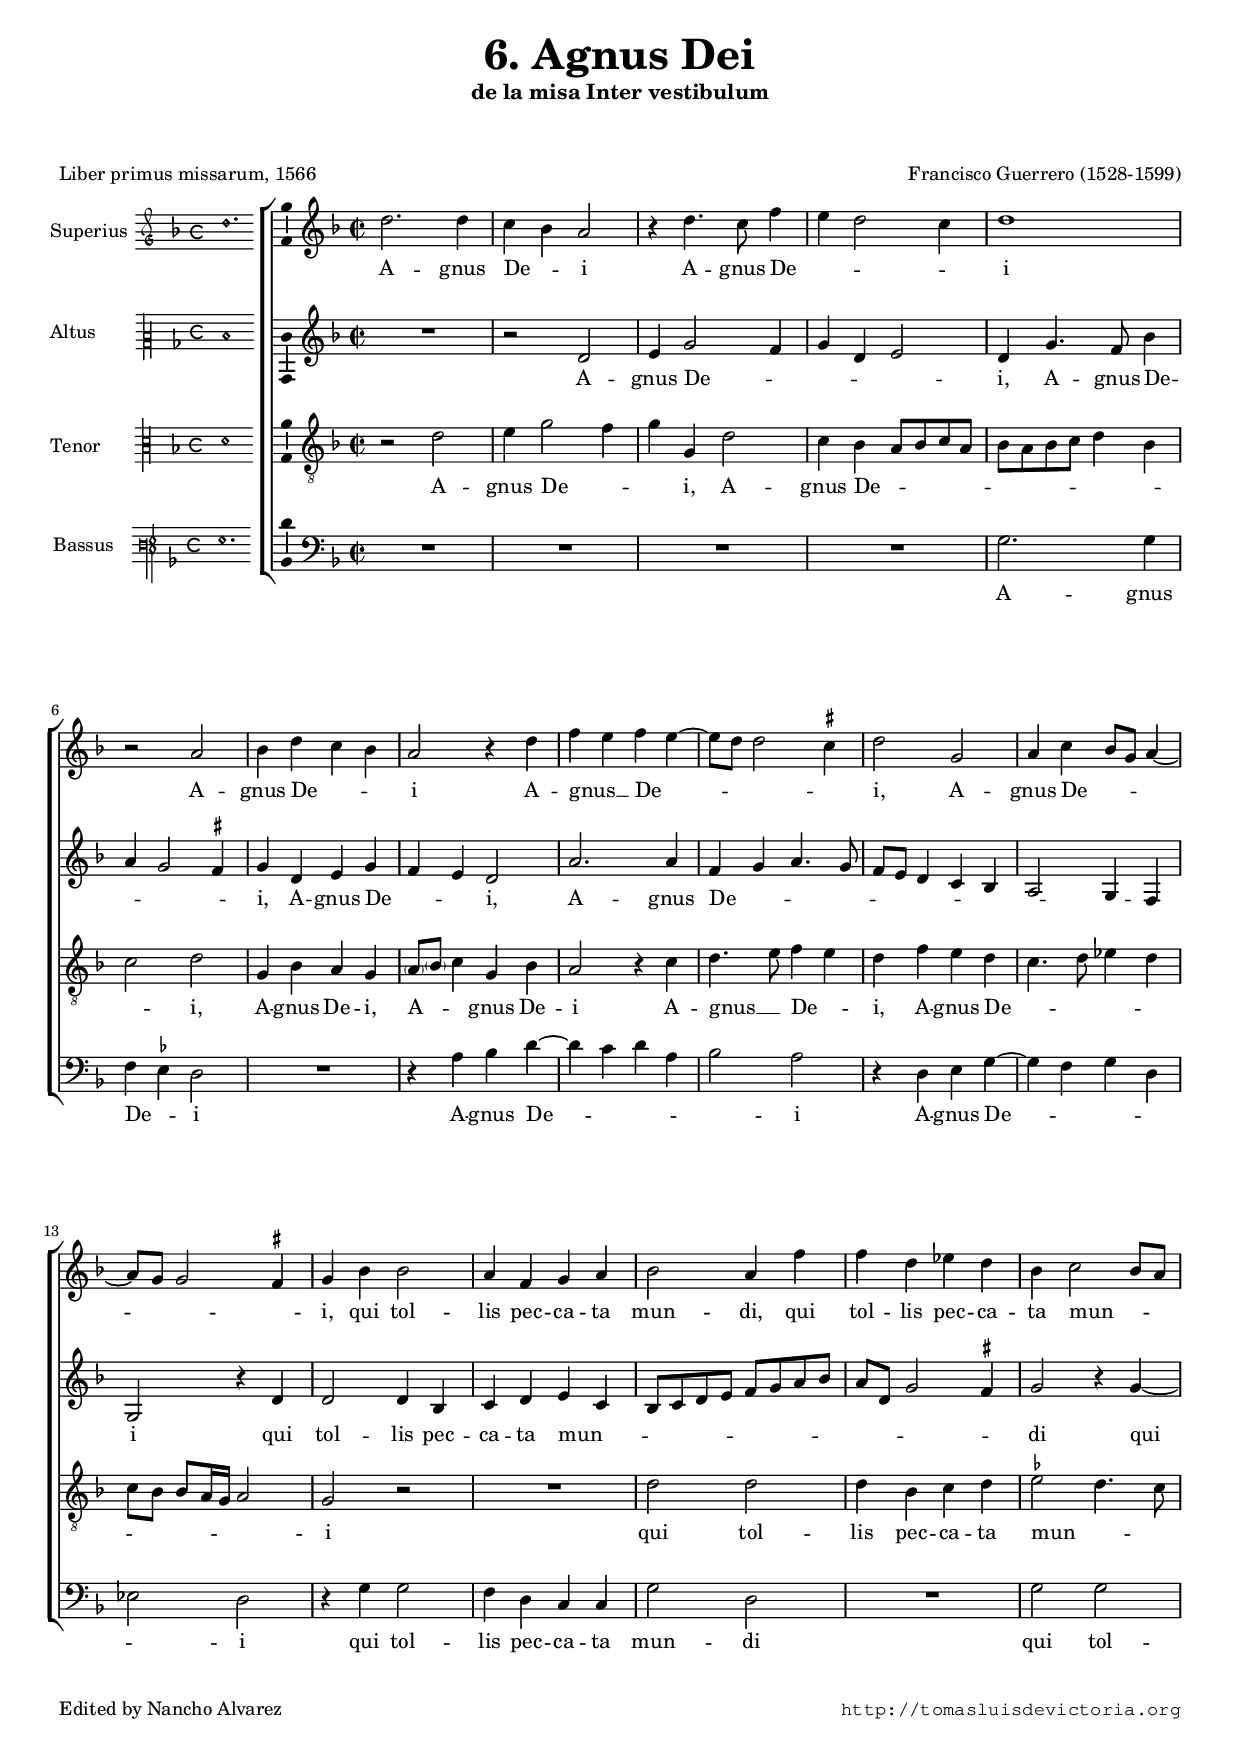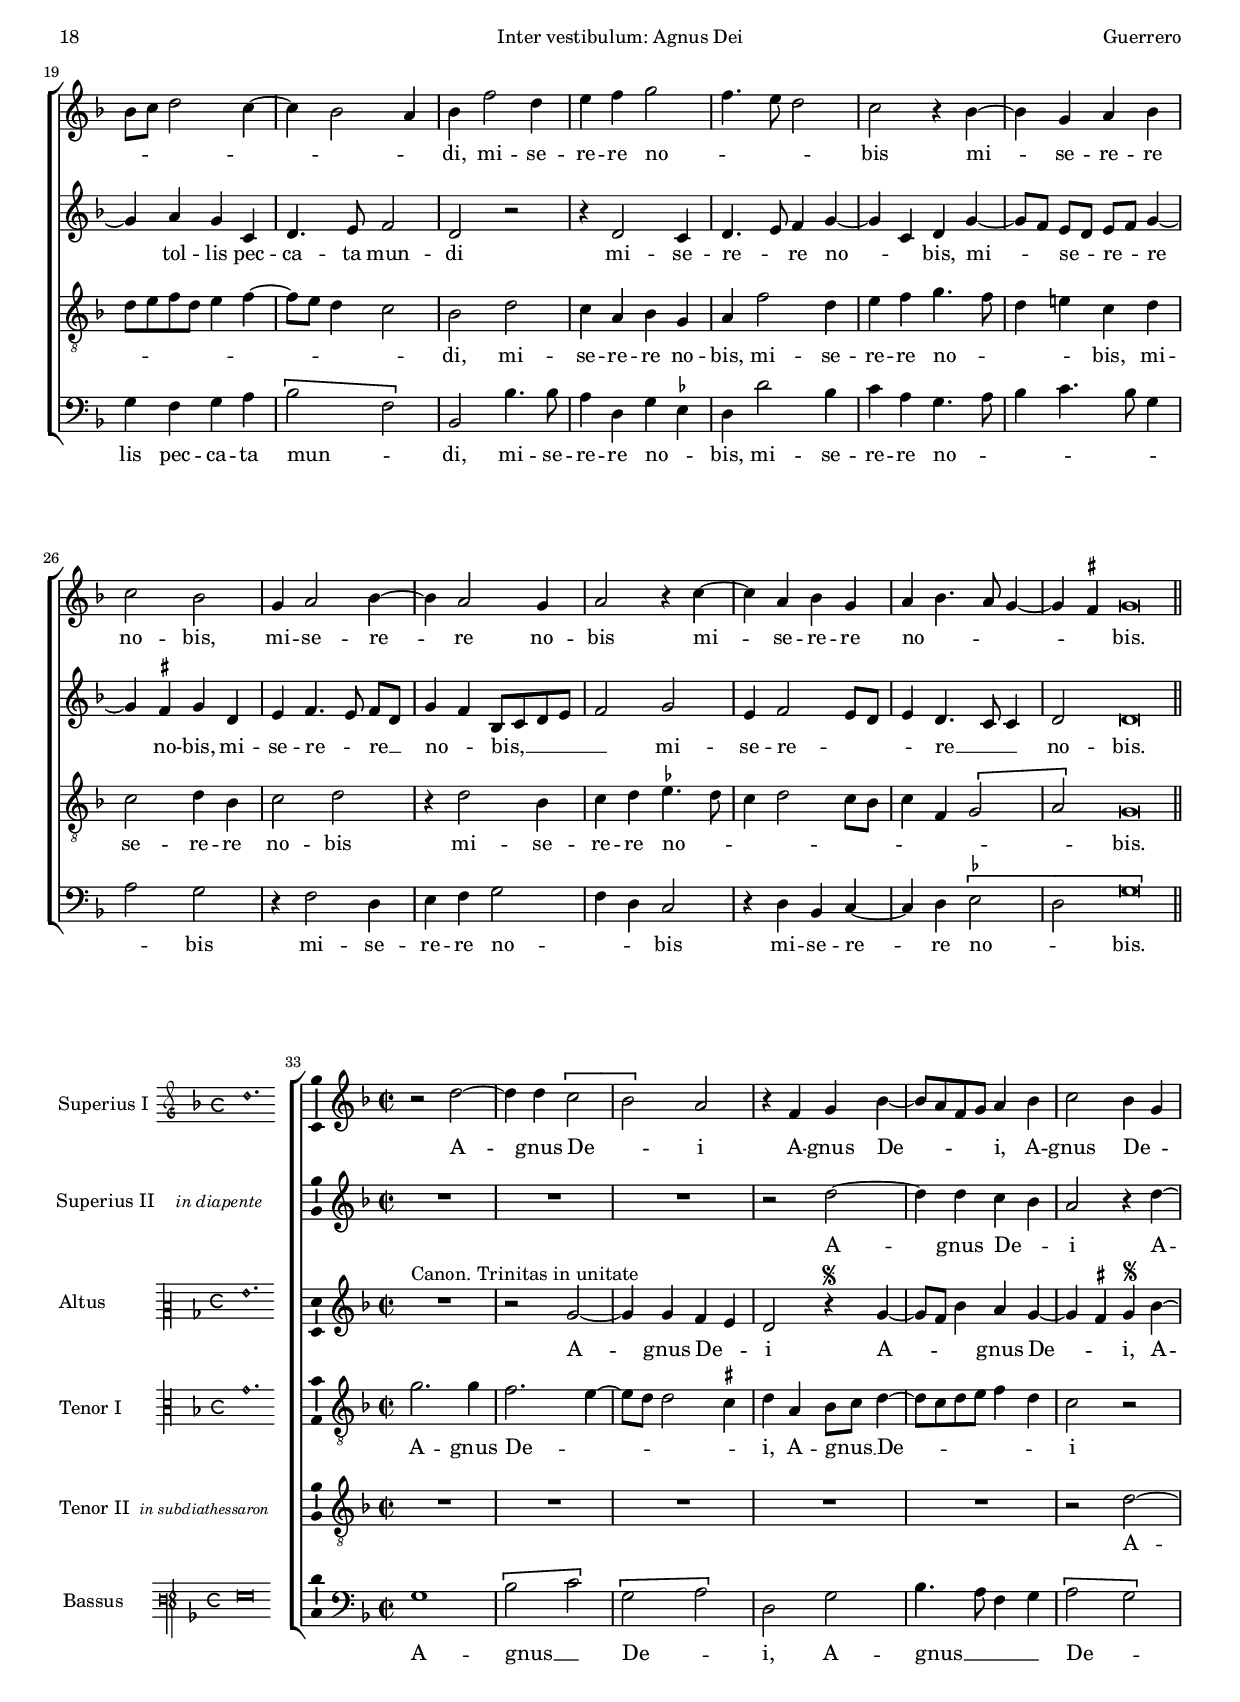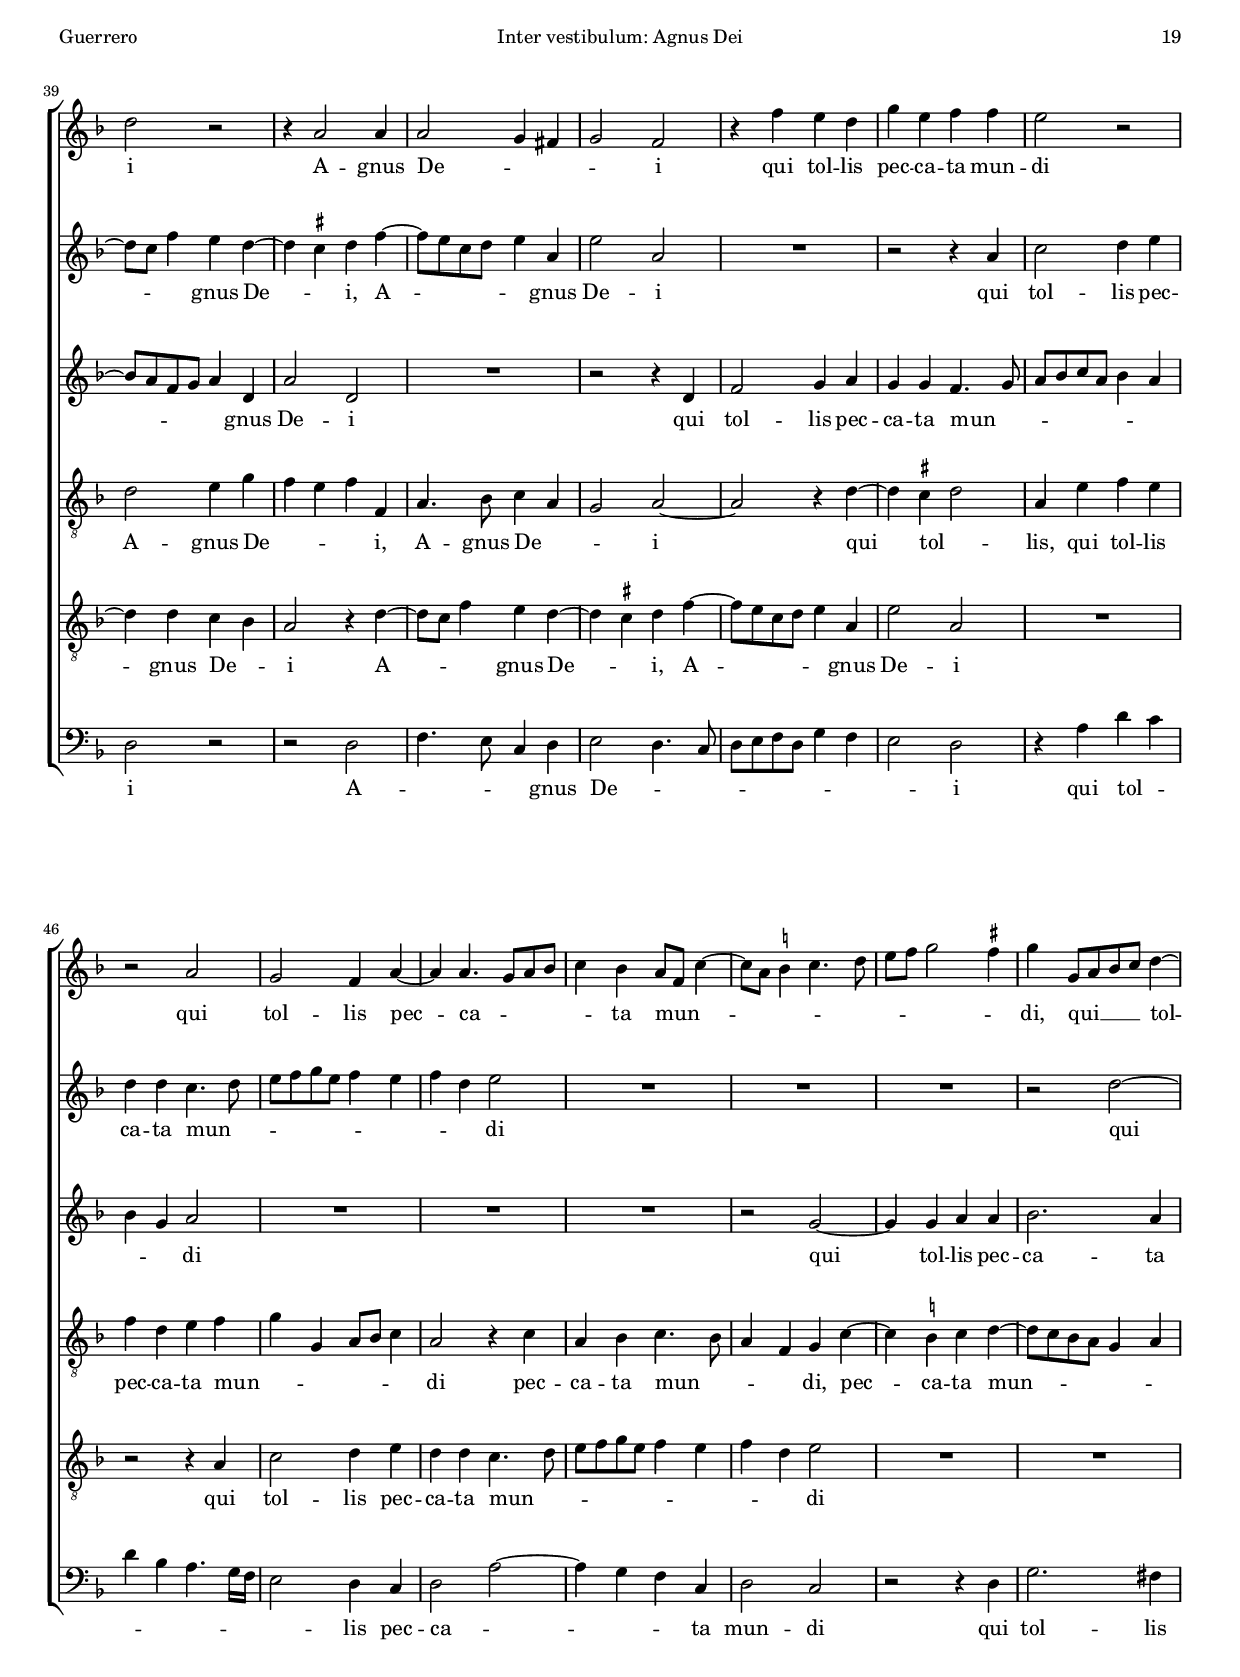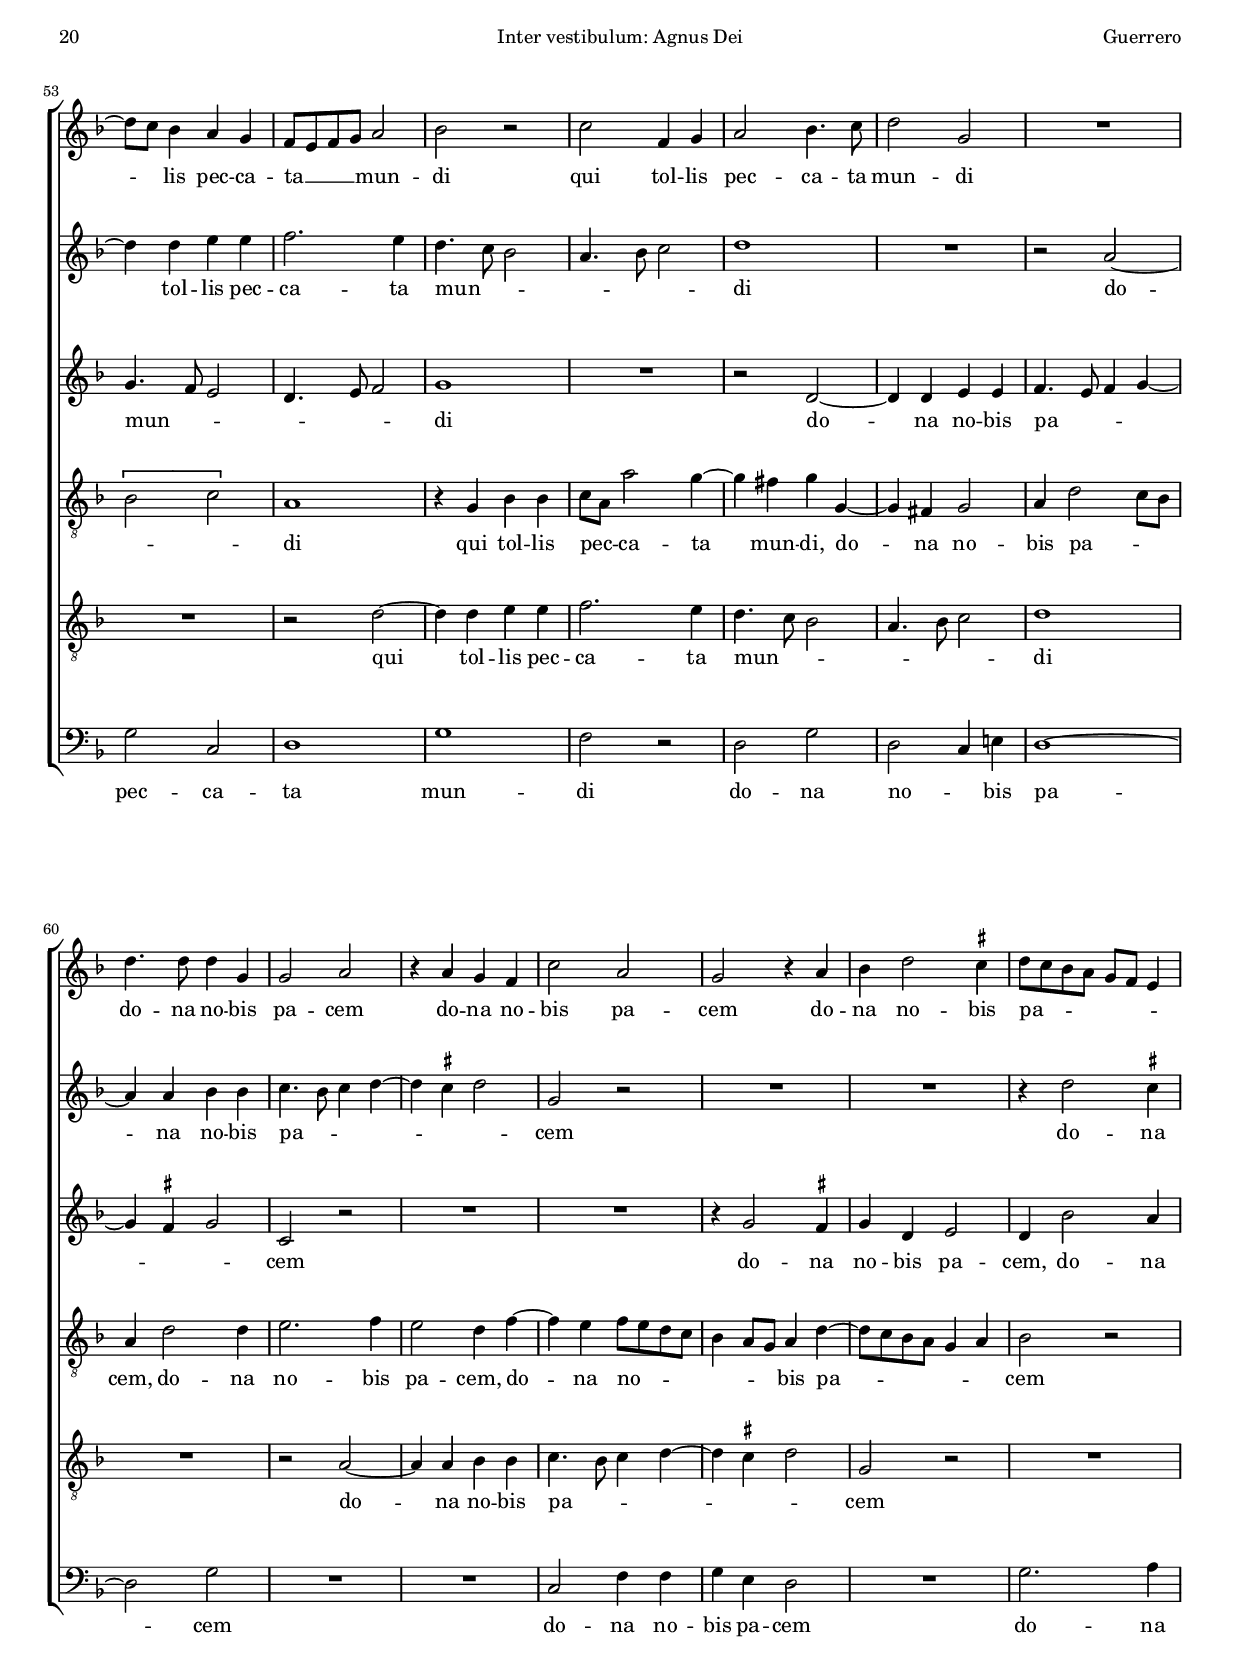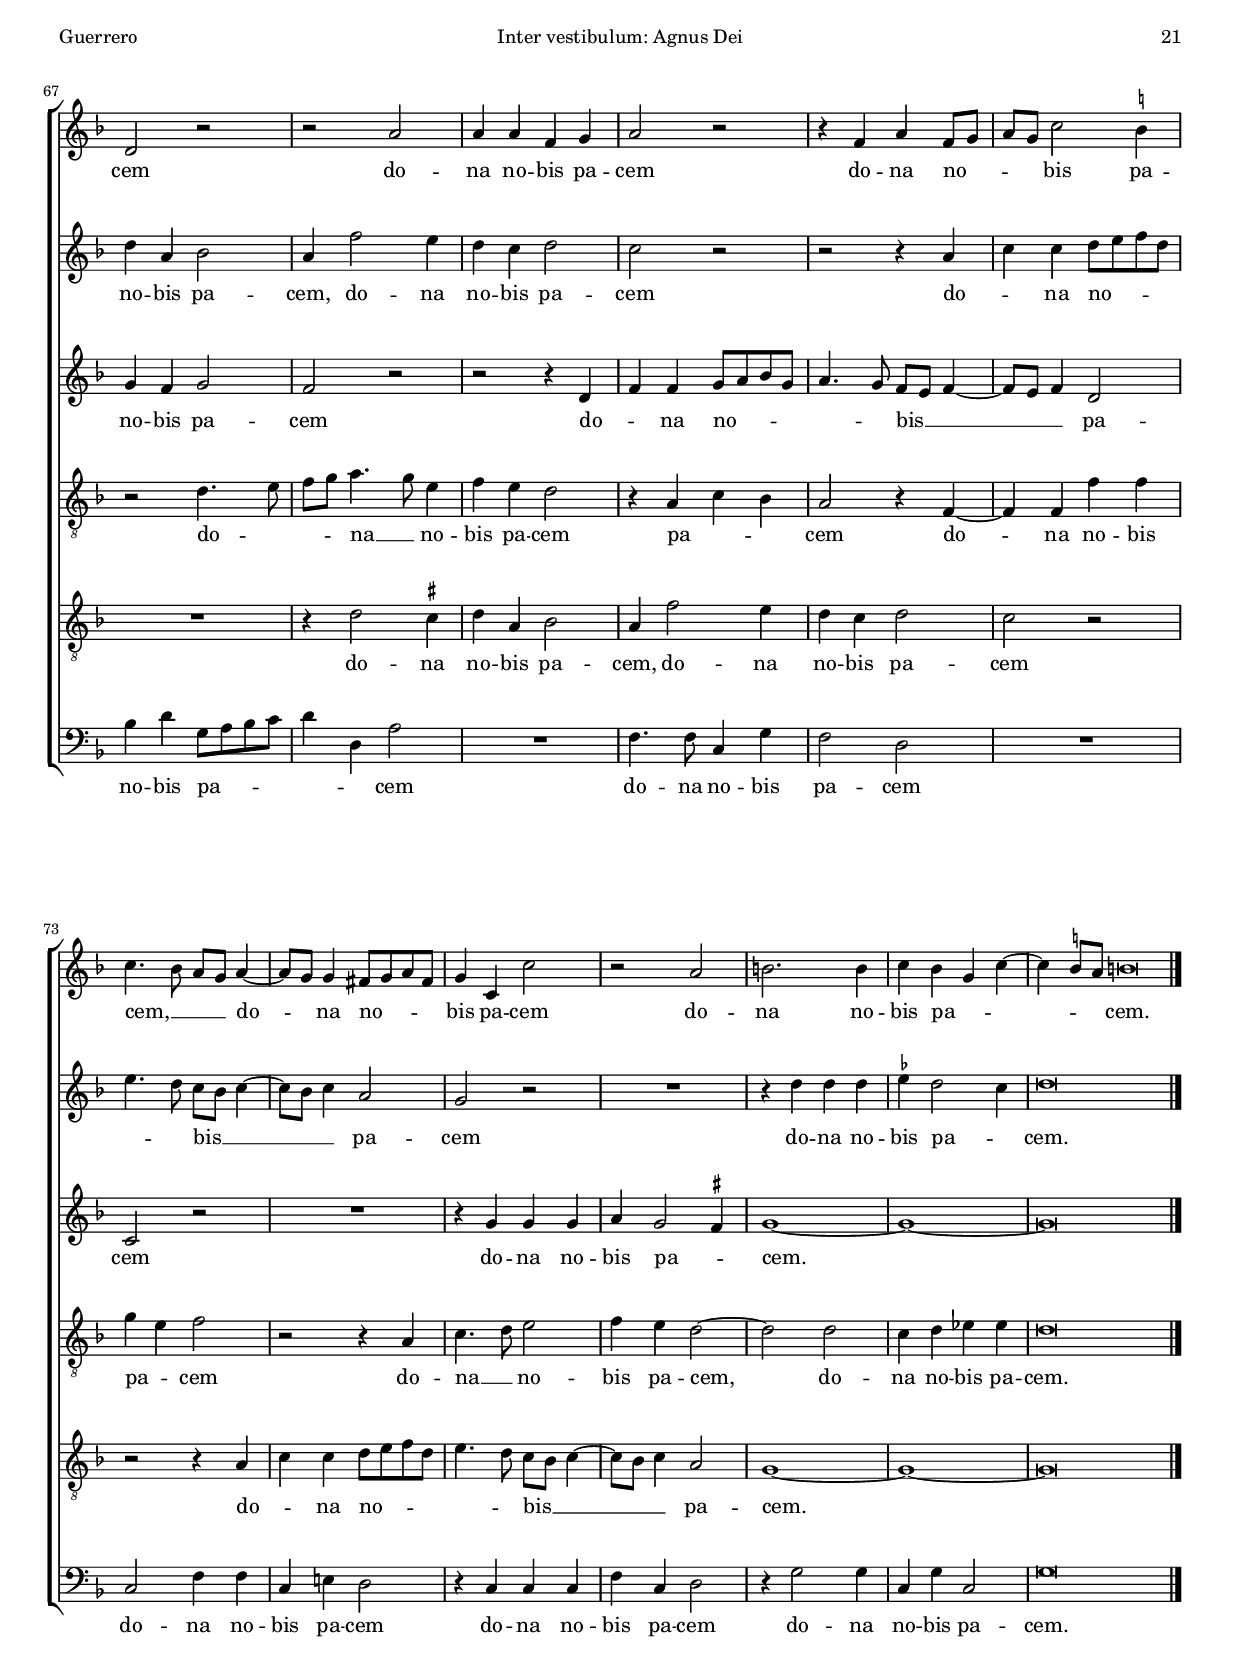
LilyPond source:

\version "2.18.0"

#(set-default-paper-size "a4")
#(set-global-staff-size 16.4)
#(ly:set-option 'point-and-click #f)
%mobile -s12.5 -i2.8

italicas=\override LyricText.font-shape = #'italic
rectas=\override LyricText.font-shape = #'upright
ss=\once \set suggestAccidentals = ##t
incipitwidth = 20

htitle="Inter vestibulum: Agnus Dei"
hcomposer="Guerrero"

\header {
	title=\markup{\fontsize #3 "6. Agnus Dei"}
	subtitle="de la misa Inter vestibulum"
	subsubtitle=\markup{\null \vspace #2 }
	composer="Francisco Guerrero (1528-1599)"
        pdfauthor=\composer
	%opus="(-)"
	poet="Liber primus missarum, 1566"
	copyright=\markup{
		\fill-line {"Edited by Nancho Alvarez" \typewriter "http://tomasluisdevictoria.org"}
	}
%	tagline=""
}

global={\key f \major \time 2/2 \skip 1*32 \bar "||" }


cantus=\relative c''{
	d2. d4
	c bes a2
	r4 d4. c8 f4
	e4 d2 c4
	d1
	r2 a2
	bes4 d c bes
	a2 r4 d
	f e f e ~
	e8 d d2 \ss cis4
	d2 g,
	a4 c bes8 g a4 ~
	a8 g g2 \ss fis4
	g4 bes bes2
	a4 f g a
	bes2 a4 f'
	f d ees d
	bes c2 bes8 a 
	bes c d2 c4 ~
	c bes2 a4
	bes f'2 d4
	e f g2
	f4. e8 d2
	c r4 bes ~
	bes g a bes
	c2 bes
	g4 a2 bes4 ~
	bes a2 g4
	a2 r4 c ~
	c a bes g
	a bes4. a8 g4 ~
	g \ss fis4 g\breve*1/4
}

altus=\relative c'{
	R1
	r2 d
	e4 g2 f4
	g4 d e2
	d4 g4. f8 bes4
	a4 g2 \ss fis4
	g d e g
	f e d2
	a'2. a4
	f g a4. g8
	f e d4 c bes
	a2 g4 f
	g2 r4 d'
	d2 d4 bes
	c d e c
	bes8 c d e f g a bes
	a8 d, g2 \ss fis4
	g2 r4 g ~
	g a g c,
	d4. e8 f2
	d r
	r4 d2 c4
	d4. e8 f4 g ~
	g c, d g ~
	g8[ f] e[ d] e[ f] g4 ~
	g \ss fis4 g d
	e f4. e8 f[ d]
	g4 f bes,8 c d e
	f2 g
	e4 f2 e8 d 
	e4 d4. c8 c4
	d2 d\breve*1/4
}

tenor=\relative c'{
	r2 d2
	e4 g2 f4
	g4 g, d'2
	c4 bes a8 bes c a
	bes a bes c d4 bes
	c2 d
	g,4 bes a g
	\parenthesize a8 \parenthesize bes c4 g bes %g8 a
	a2 r4 c
	d4. e8 f4 e
	d f e d
	c4. d8 ees4 d
	c8[ bes] bes[ a16 g] a2
	g r
	R1
	d'2 d
	d4 bes c d
	\ss ees2 d4. c8
	d e f d e4 f ~
	f8 e d4 c2
	bes d
	c4 a bes g
	a f'2 d4
	e4 f g4. f8 
	d4 e! c d 
	c2 d4 bes
	c2 d
	r4 d2 bes4
	c4 d \ss ees4. d8 
	c4 d2 c8 bes
	c4 f, \[g2
	a\] g\breve*1/4
}

bassus=\relative c'{
	R1*4
	g2. g4
	f \ss ees d2
	R1
	r4 a' bes d ~
	d c d a
	bes2 a
	r4 d, e g ~
	g f g d 
	ees2 d
	r4 g g2
	f4 d c c
	g'2 d
	R1
	g2 g
	g4 f g a
	\[bes2 f\]
	bes,2 bes'4. bes8
	a4 d, g \ss ees
	d4 d'2 bes4
	c4 a g4. a8 bes4 c4. bes8 g4
	a2 g
	r4 f2 d4 
	e4 f g2
	f4 d c2
	r4 d bes c ~
	c d \[\ss ees2
	d] g\breve*1/4
}

textocantus=\lyricmode{
A -- gnus De -- _ i
A -- gnus De -- _ _ _ i
A -- gnus De -- _ _ i
A -- gnus __ _ De -- _ _ _ _ i,
A -- gnus De -- _ _ _ _ _ _ i,
qui tol -- lis pec -- ca -- ta mun -- di,
qui tol -- lis pec -- ca -- ta mun -- _ _ _ _ _ _ _ _ di,
mi -- se -- re -- re no -- _ _ _ bis
mi -- se -- re -- re no -- bis,
mi -- se -- re -- re no -- bis
mi -- se -- re -- re no -- _ _ _ _ bis.
}

textoaltus=\lyricmode{
A -- gnus De -- _ _ _ _ i,
A -- gnus De -- _ _ _ i,
A -- gnus De -- _ _ i,
A -- gnus De -- _ _ _ _ _ _ _ _ _ _ _ i
qui tol -- lis pec -- ca -- ta mun -- _ _ _ _ _ _ _ _ _ _ _ _ _ di
qui tol -- lis pec -- ca -- ta mun -- di
mi -- se -- re -- _ re no -- _ bis,
mi -- _ se -- _ re -- _ re no -- bis,
mi -- se -- re -- _ re __ _ no -- _ bis, __ _ _ _ _ 
mi -- se -- re -- _ _ _ re __ _ _ no -- bis.
}

textotenor=\lyricmode{
A -- gnus De -- _ _ i,
A -- gnus De -- _ _ _ _ _ _ _ _ _ _ _ i,
A -- gnus De -- i,
A -- _ _ gnus De -- i
A -- gnus __ _ De -- _ i,
A -- gnus De -- _ _ _ _ _ _ _ _ _ _ i
qui tol -- lis pec -- ca -- ta mun -- _ _ _ _ _ _ _ _ _ _ _ di,
mi -- se -- re -- re no -- bis,
mi -- se -- re -- re no -- _ _ _ bis,
mi -- se -- re -- re no -- bis
mi -- se -- re -- re no -- _ _ _ _ _ _ _ _ _ bis.
}

textobassus=\lyricmode{
A -- gnus De -- _ i
A -- gnus De -- _ _ _ _ i
A -- gnus De -- _ _ _ _ i
qui tol -- lis pec -- ca -- ta mun -- di
qui tol -- lis pec -- ca -- ta mun -- _ di,
mi -- se -- re -- re no -- _ bis,
mi -- se -- re -- re no -- _ _ _ _ _ _ bis
mi -- se -- re -- re no -- _ _ bis
mi -- se -- re -- re no -- _ bis.
}

incipitcantus=\markup{
	\score{
		{ 
		\set Staff.instrumentName="Superius "
		\override NoteHead.style = #'neomensural
		\override Rest.style = #'neomensural
		\override Staff.TimeSignature.style = #'neomensural
		\cadenzaOn 
		\clef "petrucci-g"
		\key f \major
		\time 4/4
		d''1.
		} 
	\layout {
		\context {\Voice
			\remove Ligature_bracket_engraver
			\consists Mensural_ligature_engraver
		}
		line-width=\incipitwidth
		indent = 0
	}
	}
}


incipitaltus=\markup{
	\score{
		{ 
		\set Staff.instrumentName="Altus       "
		\override NoteHead.style = #'neomensural
		\override Rest.style = #'neomensural
		\override Staff.TimeSignature.style = #'neomensural
		\cadenzaOn 
		\clef "petrucci-c2"
		\key f \major
		\time 4/4
		d'1
		} 
	\layout {
		\context {\Voice
			\remove Ligature_bracket_engraver
			\consists Mensural_ligature_engraver
		}
		line-width=\incipitwidth
		indent = 0
	}
	}
}

incipittenor=\markup{
	\score{
		{ 
		\set Staff.instrumentName="Tenor      "
		\override NoteHead.style = #'neomensural 
		\override Rest.style = #'neomensural
		\override Staff.TimeSignature.style = #'neomensural
		\cadenzaOn 
		\clef "petrucci-c3"
		\key f \major
		\time 4/4
		d'1
		} 
	\layout {
		\context {\Voice
			\remove Ligature_bracket_engraver
			\consists Mensural_ligature_engraver
		}
		line-width=\incipitwidth
		indent=0
	}
	}
}

incipitbassus=\markup{
	\score{
		{ 
		\set Staff.instrumentName="Bassus   "
		\override NoteHead.style = #'neomensural 
		\override Rest.style = #'neomensural
		\override Staff.TimeSignature.style = #'neomensural
		\cadenzaOn 
		\clef "petrucci-f3"
		\key f \major
		\time 4/4
		g1.
		} 
	\layout {
		\context {\Voice
			\remove Ligature_bracket_engraver
			\consists Mensural_ligature_engraver
		}
		line-width=\incipitwidth
		indent=0
	}
	}
}



\score {\transpose c' c'{
\new ChoirStaff<<

	\new Staff <<\global
	\new Voice="v1" {
		\set Staff.instrumentName=\incipitcantus
		\clef "treble"
		\cantus }
	\new Lyrics \lyricsto "v1" {\textocantus }
	>>

	\new Staff <<\global
	\new Voice="v2" {
		\set Staff.instrumentName=\incipitaltus
		\clef "treble"
		\altus }
	\new Lyrics \lyricsto "v2" {\textoaltus }
	>>
	
	\new Staff <<\global
	\new Voice="v3" {
		\set Staff.instrumentName=\incipittenor
		\clef "G_8"
		\tenor }
	\new Lyrics \lyricsto "v3" {\textotenor }
	>>

	\new Staff <<\global
	\new Voice="v4" {
		\set Staff.instrumentName=\incipitbassus
		\clef "bass"
		\bassus }
	\new Lyrics \lyricsto "v4" {\textobassus }
	>>
	
>>

	}%transpose

\layout{ 
	\context {\Lyrics 
		\override VerticalAxisGroup.minimum-Y-extent = #'(-0.0 . 0.0) 
		%\override LyricText.font-size = #1.2
		\override LyricHyphen.minimum-distance = #0.33
	}
	\context {\Score 
		\override BarNumber.padding = #2 
	}
	\context {\Voice 
		%melismaBusyProperties = #'() 
	}
	%\context { \Staff \RemoveEmptyStaves }
	\context {\Staff 
		\override VerticalAxisGroup.staff-staff-spacing =
			#'((basic-distance . 11) (minimum-distance . 0) (padding . 1))
		\consists Ambitus_engraver 
		\override LigatureBracket.padding = #1
	}
}

%\midi {}

}

%%%%%%%%%%%%%%%%%%%%%%%%%%%%%%%%%%%%%%%%%%%%%%%%%%%%%%%%%%%%%%%%%%


global={\key f \major \time 2/2 \skip 1*47 \bar "|." }


cantus=\relative c''{
	\set Score.currentBarNumber = #33 \bar ""
	r2 d ~
	d4 d \[c2
	bes\] a
	r4 f g bes ~
	bes8 a f g a4 bes
	c2 bes4 g 
	d'2 r
	r4 a2 a4
	a2 g4 fis
	g2 f
	r4 f' e d
	g e f f
	e2 r
	r a,
	g f4 a ~
	a4 a4. g8 a bes
	c4 bes4 a8 f c'4 ~
	c8 a \ss b4 c4. d8
	e f g2 \ss fis4
	g4 g,8[ a bes c] d4 ~
	d8 c bes4 a g
	f8 e f g a2
	bes2 r
	c2 f,4 g
	a2 bes4. c8
	d2 g,
	R1
	d'4. d8 d4 g,
	g2 a
	r4 a g f
	c'2 a
	g2 r4 a
	bes d2 \ss cis4
	d8 c bes a g f e4
	d2 r
	r a'
	a4 a f g
	a2 r
	r4 f a f8 g
	a8 g c2 \ss b4
	c4. bes8 a g a4 ~
	a8 g g4 fis8 g a fis
	g4 c, c'2
	r2 a
	b2. b4
	c4 bes g c ~
	c \ss b8 a b!\breve*1/4
}

cantusdos=\relative c''{
	R1*3
	r2 d ~
	d4 d c bes
	a2 r4 d ~
	d8 c f4 e d ~
	d4 \ss cis d f ~
	f8 e c d e4 a,
	e'2 a,
	R1
	r2 r4 a
	c2 d4 e
	d d c4. d8
	e8 f g e f4 e
	f4 d e2
	R1*3
	r2 d ~
	d4 d e e
	f2. e4
	d4. c8 bes2
	a4. bes8 c2
	d1
	R1
	r2 a ~
	a4 a bes bes
	c4. bes8 c4 d ~
	d \ss cis4 d2
	g, r
	R1*2
	r4 d'2 \ss cis4
	d a bes2
	a4 f'2 e4 
	d c d2
	c r
	r r4 a
	c4 c d8 e f d
	e4. d8 c bes c4 ~
	c8 bes8 c4 a2
	g r
	R1
	r4 d' d d
	\ss ees4 d2 c4
	d\breve*1/2
}

altus=\relative c''{
	\once \override TextScript.padding = #1
	s4*0^\markup{"Canon. Trinitas in unitate"}
	R1
	r2 g ~
	g4 g f e
	d2 r4^\markup{\hspace #.5 \smaller \smaller \musicglyph #"scripts.segno"} g4 ~
	g8 f bes4 a g ~
	g \ss fis4 g^\markup{\hspace #.8 \smaller \smaller \musicglyph #"scripts.segno"} bes ~
	bes8 a f g a4 d,
	a'2 d,
	R1
	r2 r4 d
	f2 g4 a
	g4 g f4. g8
	a8 bes c a bes4 a
	bes g a2
	R1*3
	r2 g2 ~
	g4 g a a
	bes2. a4
	g4. f8 e2
	d4. e8 f2
	g1
	R1
	r2 d ~
	d4 d e e
	f4. e8 f4 g ~
	g \ss fis g2
	c,2 r
	R1*2
	r4 g'2 \ss fis4
	g d e2
	d4 bes'2 a4
	g f g2
	f2 r
	r2 r4 d
	f f g8 a bes g
	a4. g8 f8 e f4 ~
	f8 e f4 d2
	c r2
	R1
	r4 g' g g
	a4 g2 \ss fis4
	g1 ~
	g ~
	g\breve*1/2
}

tenor=\relative c''{
	g2. g4
	f2. e4 ~
	e8 d d2 \ss cis4
	d4 a bes8 c d4 ~
	d8 c d e
	f4 d 
	c2 r
	d2 e4 g
	f4 e f f,
	a4. bes8 c4 a 
	g2 a ~
	a r4 d ~
	d \ss cis d2
	a4 e' f e
	f d e f
	g g, a8 bes c4
	a2 r4 c
	a bes c4. bes8
	a4 f g c ~
	c \ss b c d ~
	d8 c bes a g4 a 
	\[bes2 c\]
	a1
	r4 g bes bes
	c8 a a'2 g4 ~
	g fis g g, ~
	g fis g2
	a4 d2 c8 bes
	a4 d2 d4
	e2. f4
	e2 d4 f ~
	f e f8 e d c
	bes4 a8 g a4 d ~
	d8 c bes a g4 a 
	bes2 r
	r d4. e8
	f8 g a4. g8 e4 
	f4 e d2
	r4 a c bes
	a2 r4 f ~
	f4 f f' f
	g e f2 
	r2 r4 a,
	c4. d8 e2
	f4 e d2 ~
	d d
	c4 d ees ees 
	d\breve*1/2
}

tenordos=\relative c'{
	R1*5
	r2 d ~
	d4 d c bes
	a2 r4 d ~
	d8 c f4 e d ~
	d4 \ss cis d f ~
	f8 e c d e4 a,
	e'2 a,
	R1
	r2 r4 a
	c2 d4 e
	d d c4. d8
	e8 f g e f4 e
	f4 d e2
	R1*3
	r2 d ~
	d4 d e e
	f2. e4
	d4. c8 bes2
	a4. bes8 c2
	d1
	R1
	r2 a ~
	a4 a bes bes
	c4. bes8 c4 d ~
	d \ss cis4 d2
	g, r
	R1*2
	r4 d'2 \ss cis4
	d a bes2
	a4 f'2 e4 
	d c d2
	c r
	r r4 a
	c4 c d8 e f d
	e4. d8 c bes c4 ~
	c8 bes8 c4 a2
	g1 ~
	g ~
	g\breve*1/2
}

bassus=\relative c'{
	g1
	\[bes2 c\]
	\[g2 a\]
	d, g
	bes4. a8 f4 g
	\[a2 g\]
	d r
	r2 d
	f4. e8 c4 d
	e2 d4. c8
	d8 e f d g4 f
	e2 d
	r4 a' d c 
	d bes a4. g16 f
	e2 d4 c
	d2 a'2 ~
	a4 g f c
	d2 c
	r2 r4 d
	g2. fis4
	g2 c,
	d1
	g
	f2 r2
	d g
	d c4 e!
	d1 ~
	d2 g
	R1*2
	c,2 f4 f
	g e d2
	R1
	g2. a4
	bes4 d
	g,8 a bes c
	d4 d, a'2
	R1
	f4. f8 c4 g'
	f2 d
	R1
	c2 f4 f
	c e! d2
	r4 c c c
	f c d2
	r4 g2 g4
	c, g' c,2
	g'\breve*1/2
}

textocantus=\lyricmode{
A -- gnus De -- _ i
A -- gnus De -- _ _ _ i,
A -- gnus De -- _ i
A -- gnus De -- _ _ _ i
qui tol -- lis pec -- ca -- ta mun -- di
qui tol -- lis pec -- ca -- _ _ _ _ ta mun -- _ _ _ _ _ _ _ _ _ _ di,
qui __ _ _ _ tol -- _ lis pec -- ca -- ta __ _ _ _ mun -- di
qui tol -- lis pec -- ca -- ta mun -- di
do -- na no -- bis pa -- cem
do -- na no -- bis pa -- cem
do -- na no -- bis pa -- _ _ _ _ _ _ cem
do -- na no -- bis pa -- cem
do -- na no -- _ _ _ bis pa -- cem, __ _ _ _
do -- _ na no -- _ _ _ bis pa -- cem
do -- na no -- bis pa -- _ _ _ _ cem.
}

textocantusdos=\lyricmode{
A -- gnus De -- _ i
A -- _ _ gnus De -- _ i,
A -- _ _ _ _ gnus De -- i
qui tol -- lis pec -- ca -- ta mun -- _ _ _ _ _ _ _ _ _ di
qui tol -- lis pec -- ca -- ta mun -- _ _ _ _ _ di
do -- na no -- bis pa -- _ _ _ _ _ cem
do -- na no -- bis pa -- cem,
do -- na no -- bis pa -- cem
do -- _ na no -- _ _ _ _ _ bis __ _ _ _ _ pa -- cem
do -- na no -- bis pa -- _ cem.
}

textoaltus=\lyricmode{
A -- gnus De -- _ i
A -- _ _ gnus De -- _ i,
A -- _ _ _ _ gnus De -- i
qui tol -- lis pec -- ca -- ta mun -- _ _ _ _ _ _ _ _ _ di
qui tol -- lis pec -- ca -- ta mun -- _ _ _ _ _ di
do -- na no -- bis pa -- _ _ _ _ _ cem
do -- na no -- bis pa -- cem,
do -- na no -- bis pa -- cem
do -- _ na no -- _ _ _ _ _ bis __ _ _ _ _ pa -- cem
do -- na no -- bis pa -- _ cem.
}

textotenor=\lyricmode{
A -- gnus De -- _ _ _ _ i,
A -- gnus __ _ De -- _ _ _ _ _ i
A -- gnus De -- _ _ _ i,
A -- gnus De -- _ _ i
qui tol -- _ lis,
qui tol -- lis pec -- ca -- ta mun -- _ _ _ _ _ di
pec -- ca -- ta mun -- _ _ _ di,
pec -- ca -- ta mun -- _ _ _ _ _ _ _ di
qui tol -- lis pec -- _ ca -- ta mun -- di,
do -- na no -- bis pa -- _ _ cem,
do -- na no -- bis pa -- cem,
do -- na no -- _ _ _ _ _ _ bis pa -- _ _ _ _ _ cem
do -- _ _ _ na __ _ no -- bis pa -- cem
pa -- _ _ cem
do -- na no -- bis pa -- _ cem
do -- na __ _ no -- bis pa -- cem,
do -- na no -- bis pa -- cem.
}

textotenordos=\lyricmode{
A -- gnus De -- _ i
A -- _ _ gnus De -- _ i,
A -- _ _ _ _ gnus De -- i
qui tol -- lis pec -- ca -- ta mun -- _ _ _ _ _ _ _ _ _ di
qui tol -- lis pec -- ca -- ta mun -- _ _ _ _ _ di
do -- na no -- bis pa -- _ _ _ _ _ cem
do -- na no -- bis pa -- cem,
do -- na no -- bis pa -- cem
do -- _ na no -- _ _ _ _ _ bis __ _ _ _ _ pa -- cem.
}

textobassus=\lyricmode{
A -- gnus __ _ De -- _ i,
A -- gnus __ _ _ _ De -- _ i
A -- _ _ _ gnus De -- _ _ _ _ _ _ _ _ _ i
qui tol -- _ _ _ _ _ _ _ lis pec -- ca -- _ _ _ ta mun -- di
qui tol -- lis pec -- ca -- ta mun -- di
do -- na no -- _ bis pa -- cem
do -- na no -- bis pa -- cem
do -- na no -- bis pa -- _ _ _ _ _ cem
do -- na no -- bis pa -- cem
do -- na no -- bis pa -- cem
do -- na no -- bis pa -- cem
do -- na no -- bis pa -- cem.
}

incipitcantus=\markup{
	\score{
		{ 
		\set Staff.instrumentName="Superius I "
		\override NoteHead.style = #'neomensural
		\override Rest.style = #'neomensural
		\override Staff.TimeSignature.style = #'neomensural
		\cadenzaOn 
		\clef "petrucci-g"
		\key f \major
		\time 4/4
		d''1.
		} 
	\layout {
		\context {\Voice
			\remove Ligature_bracket_engraver
			\consists Mensural_ligature_engraver
		}
		line-width=\incipitwidth
		indent = 0
	}
	}
}

incipitaltus=\markup{
	\score{
		{ 
		\set Staff.instrumentName="Altus         "
		\override NoteHead.style = #'neomensural
		\override Rest.style = #'neomensural
		\override Staff.TimeSignature.style = #'neomensural
		\cadenzaOn 
		\clef "petrucci-c2"
		\key f \major
		\time 4/4
		g'1.
		} 
	\layout {
		\context {\Voice
			\remove Ligature_bracket_engraver
			\consists Mensural_ligature_engraver
		}
		line-width=\incipitwidth
		indent = 0
	}
	}
}

incipittenor=\markup{
	\score{
		{ 
		\set Staff.instrumentName="Tenor I      "
		\override NoteHead.style = #'neomensural 
		\override Rest.style = #'neomensural
		\override Staff.TimeSignature.style = #'neomensural
		\cadenzaOn 
		\clef "petrucci-c3"
		\key f \major
		\time 4/4
		g'1.
		} 
	\layout {
		\context {\Voice
			\remove Ligature_bracket_engraver
			\consists Mensural_ligature_engraver
		}
		line-width=\incipitwidth
		indent=0
	}
	}
}

incipitbassus=\markup{
	\score{
		{ 
		\set Staff.instrumentName="Bassus     "
		\override NoteHead.style = #'neomensural 
		\override Rest.style = #'neomensural
		\override Staff.TimeSignature.style = #'neomensural
		\cadenzaOn 
		\clef "petrucci-f3"
		\key f \major
		\time 4/4
		g\breve
		} 
	\layout {
		\context {\Voice
			\remove Ligature_bracket_engraver
			\consists Mensural_ligature_engraver
		}
		line-width=\incipitwidth
		indent=0
	}
	}
}



\score {\transpose c' c'{
\new ChoirStaff<<

	\new Staff <<\global
	\new Voice="v1" {
		\set Staff.instrumentName=\incipitcantus
		\clef "treble"
		\cantus }
	\new Lyrics \lyricsto "v1" {\textocantus }
	>>

	\new Staff <<\global
	\new Voice="v5" {
	\set Staff.instrumentName=\markup{"Superius II   " \smaller \italic "in diapente   "}
		\clef "treble"
		\cantusdos }
	\new Lyrics \lyricsto "v5" {\textocantusdos }
	>>

	\new Staff <<\global
	\new Voice="v2" {
		\set Staff.instrumentName=\incipitaltus
		\clef "treble"
		\altus }
	\new Lyrics \lyricsto "v2" {\textoaltus }
	>>
	
	\new Staff <<\global
	\new Voice="v3" {
		\set Staff.instrumentName=\incipittenor
		\clef "G_8"
		\tenor }
	\new Lyrics \lyricsto "v3" {\textotenor }
	>>

	\new Staff <<\global
	\new Voice="v6" {
		\set Staff.instrumentName=\markup{"Tenor II " \smaller \smaller \italic "in subdiathessaron "}
		\clef "G_8"
		\tenordos }
	\new Lyrics \lyricsto "v6" {\textotenordos }
	>>


	\new Staff <<\global
	\new Voice="v4" {
		\set Staff.instrumentName=\incipitbassus
		\clef "bass"
		\bassus }
	\new Lyrics \lyricsto "v4" {\textobassus }
	>>
	
>>

	}%transpose

\layout{ 
        indent = 4.1\cm
	\context {\Lyrics 
		\override VerticalAxisGroup.staff-affinity = #UP
		\override VerticalAxisGroup.nonstaff-relatedstaff-spacing =
			#'((basic-distance . 0) (minimum-distance . 0) (padding . 1))
		\override LyricText.font-size = #1.2
		\override LyricHyphen.minimum-distance = #0.5
	}
	\context {\Score 
		tempoHideNote = ##t
		\override BarNumber.padding = #2 
	}
	\context {\Voice 
		%melismaBusyProperties = #'()
		%autoBeaming = ##f
	}
	\context {\Staff 
                %\RemoveEmptyStaves
                %\override VerticalAxisGroup.remove-first = ##t
		\override VerticalAxisGroup.staff-staff-spacing =
			#'((basic-distance . 11) (minimum-distance . 0) (padding . 1))
		\consists Ambitus_engraver 
		\override LigatureBracket.padding = #1
	}
}

%\midi { \mtempo }

}


\paper{
	evenHeaderMarkup=\markup  \fill-line { \fromproperty #'page:page-number-string \htitle \hcomposer }
	oddHeaderMarkup= \markup  \fill-line { \on-the-fly #not-first-page \hcomposer \on-the-fly #not-first-page \htitle \on-the-fly #not-first-page \fromproperty #'page:page-number-string }
	%system-count=20
	%page-count = 8
	ragged-last-bottom = ##f
	indent=3.6\cm
	system-system-spacing =
	#'((basic-distance . 20) (minimum-distance . 0) (padding . 5))
	top-system-spacing = % header
	#'((basic-distance . 9) (minimum-distance . 0) (padding . 0))
	last-bottom-spacing = % footer
	#'((basic-distance . 12) (minimum-distance . 0) (padding . 0))
	markup-system-spacing.padding = #1.5

first-page-number=17
}